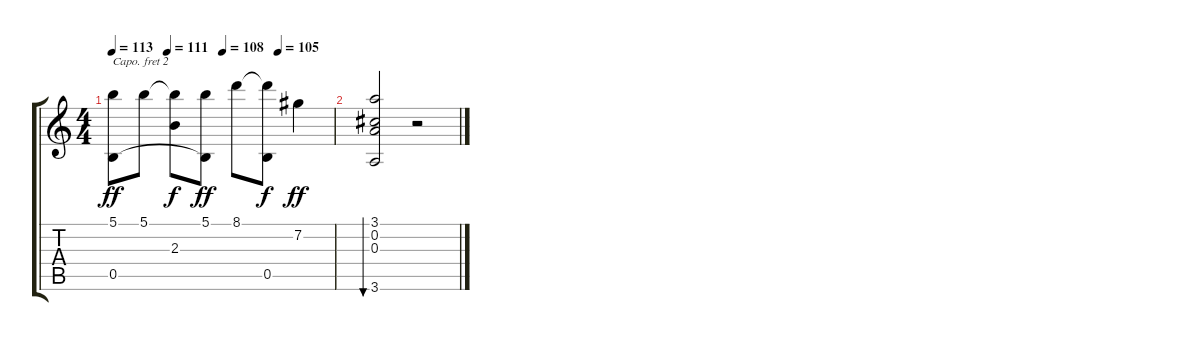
\track "" {instrument acousticguitarnylon}
\staff {score tabs}
\capo 2
\tuning (E4 B3 G3 D3 A2 E2) {hide}
\ts (4 4)
\tempo 113
\tempo (111 0.25)
\tempo (108 0.5)
\tempo (105 0.75)
\clef g2
\ks c
(5.1 0.5).8{dy ff} 5.1.8 (5.1{t} 2.3).8{dy f} (5.1 0.5{t}).8{dy ff} 8.1.8 (8.1{t} 0.5).8{dy f} 7.2.4{dy ff} |
(3.1 0.2 0.3 3.6).2{bu 480} r.2
